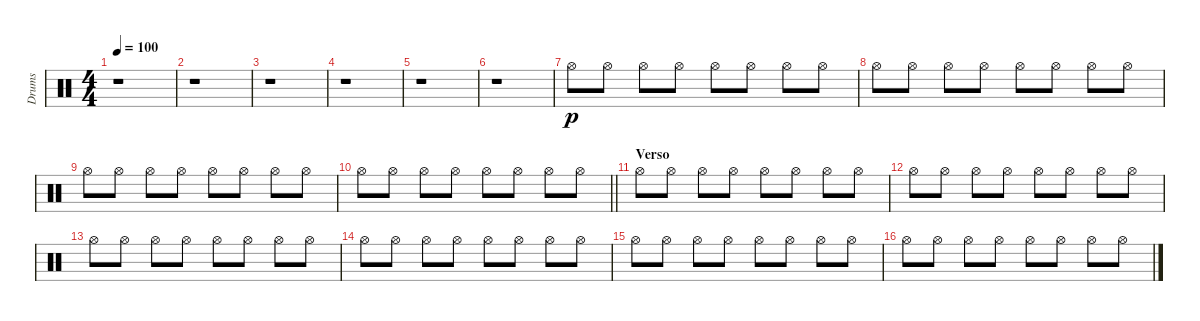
\track ("Drums" "Drums") {instrument percussion}
\staff {score}
\articulation defaults
\ts (4 4)
\tempo 100
\clef neutral
\ks c
r.1{dy p} |
r.1 |
r.1 |
r.1 |
r.1 |
r.1 |
"Hi-Hat (open)".8 "Hi-Hat (open)".8 "Hi-Hat (open)".8 "Hi-Hat (open)".8 "Hi-Hat (open)".8 "Hi-Hat (open)".8 "Hi-Hat (open)".8 "Hi-Hat (open)".8 |
"Hi-Hat (open)".8 "Hi-Hat (open)".8 "Hi-Hat (open)".8 "Hi-Hat (open)".8 "Hi-Hat (open)".8 "Hi-Hat (open)".8 "Hi-Hat (open)".8 "Hi-Hat (open)".8 |
"Hi-Hat (open)".8 "Hi-Hat (open)".8 "Hi-Hat (open)".8 "Hi-Hat (open)".8 "Hi-Hat (open)".8 "Hi-Hat (open)".8 "Hi-Hat (open)".8 "Hi-Hat (open)".8 |
\barLineRight lightlight "Hi-Hat (open)".8 "Hi-Hat (open)".8 "Hi-Hat (open)".8 "Hi-Hat (open)".8 "Hi-Hat (open)".8 "Hi-Hat (open)".8 "Hi-Hat (open)".8 "Hi-Hat (open)".8
|
\section ("" "Verso")
"Hi-Hat (open)".8 "Hi-Hat (open)".8 "Hi-Hat (open)".8 "Hi-Hat (open)".8 "Hi-Hat (open)".8 "Hi-Hat (open)".8 "Hi-Hat (open)".8 "Hi-Hat (open)".8 |
"Hi-Hat (open)".8 "Hi-Hat (open)".8 "Hi-Hat (open)".8 "Hi-Hat (open)".8 "Hi-Hat (open)".8 "Hi-Hat (open)".8 "Hi-Hat (open)".8 "Hi-Hat (open)".8 |
"Hi-Hat (open)".8 "Hi-Hat (open)".8 "Hi-Hat (open)".8 "Hi-Hat (open)".8 "Hi-Hat (open)".8 "Hi-Hat (open)".8 "Hi-Hat (open)".8 "Hi-Hat (open)".8 |
"Hi-Hat (open)".8 "Hi-Hat (open)".8 "Hi-Hat (open)".8 "Hi-Hat (open)".8 "Hi-Hat (open)".8 "Hi-Hat (open)".8 "Hi-Hat (open)".8 "Hi-Hat (open)".8 |
"Hi-Hat (open)".8 "Hi-Hat (open)".8 "Hi-Hat (open)".8 "Hi-Hat (open)".8 "Hi-Hat (open)".8 "Hi-Hat (open)".8 "Hi-Hat (open)".8 "Hi-Hat (open)".8 |
"Hi-Hat (open)".8 "Hi-Hat (open)".8 "Hi-Hat (open)".8 "Hi-Hat (open)".8 "Hi-Hat (open)".8 "Hi-Hat (open)".8 "Hi-Hat (open)".8 "Hi-Hat (open)".8
